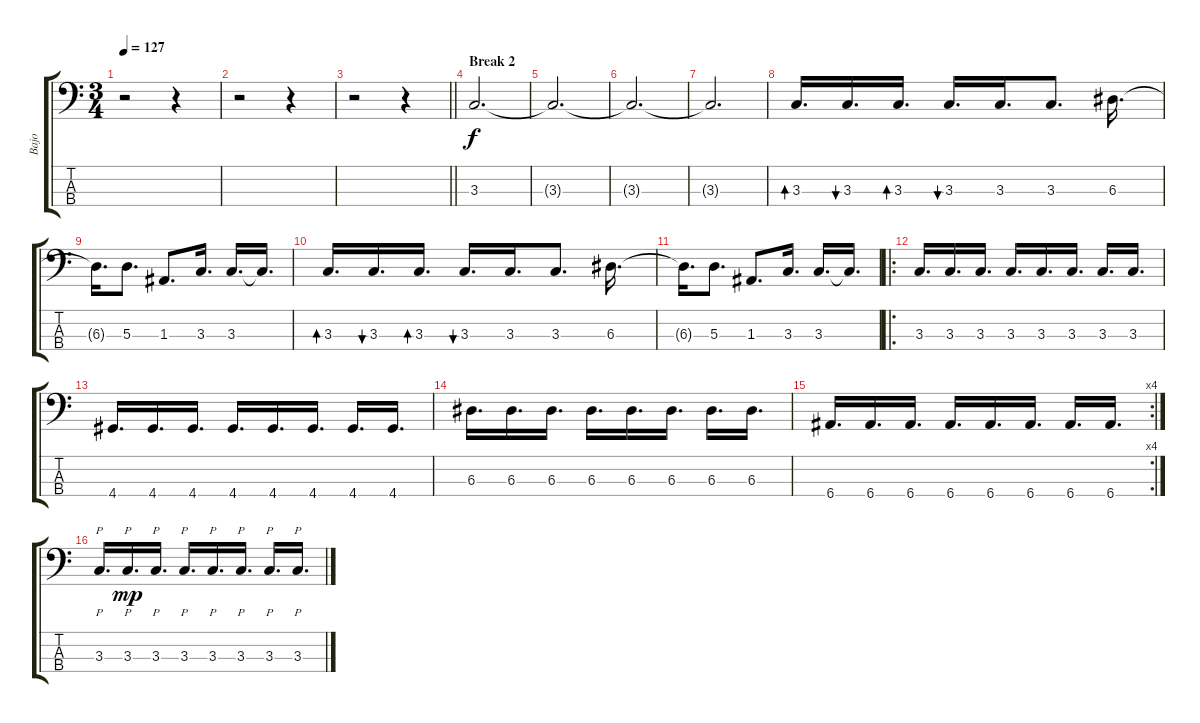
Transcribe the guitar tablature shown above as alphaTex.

\track ("Bajo" "Bajo") {instrument electricbasspick}
\staff {score tabs}
\tuning (G2 D2 A1 E1) {hide}
\ts (3 4)
\tempo 127
\clef f4
\ks c
r.2{dy f} r.4 |
r.2 r.4 |
\barLineRight lightlight
r.2 r.4 |
\section ("" "Break 2")
3.3.2{d} |
3.3{t}.2{d} |
3.3{t}.2{d} |
3.3{t}.2{d} |
3.3.16{d bd 60} 3.3.16{d bu 60} 3.3.16{d bd 60} 3.3.16{d bu 60} 3.3.16{d} 3.3.8{d} 6.3.16{d} |
6.3{t}.16{d} 5.3.8{d} 1.3.8{d} 3.3.16{d} 3.3.16{d} 3.3{t}.16{d} |
3.3.16{d bd 60} 3.3.16{d bu 60} 3.3.16{d bd 60} 3.3.16{d bu 60} 3.3.16{d} 3.3.8{d} 6.3.16{d} |
6.3{t}.16{d} 5.3.8{d} 1.3.8{d} 3.3.16{d} 3.3.16{d} 3.3{t}.16{d} |
\ro
3.3.16{d} 3.3.16{d} 3.3.16{d} 3.3.16{d} 3.3.16{d} 3.3.16{d} 3.3.16{d} 3.3.16{d} |
4.4.16{d} 4.4.16{d} 4.4.16{d} 4.4.16{d} 4.4.16{d} 4.4.16{d} 4.4.16{d} 4.4.16{d} |
6.3.16{d} 6.3.16{d} 6.3.16{d} 6.3.16{d} 6.3.16{d} 6.3.16{d} 6.3.16{d} 6.3.16{d} |
\rc 4
6.4.16{d} 6.4.16{d} 6.4.16{d} 6.4.16{d} 6.4.16{d} 6.4.16{d} 6.4.16{d} 6.4.16{d} |
3.3.16{p d volume 11} 3.3.16{p d dy mp} 3.3.16{p d} 3.3.16{p d} 3.3.16{p d} 3.3.16{p d} 3.3.16{p d} 3.3.16{p d}
